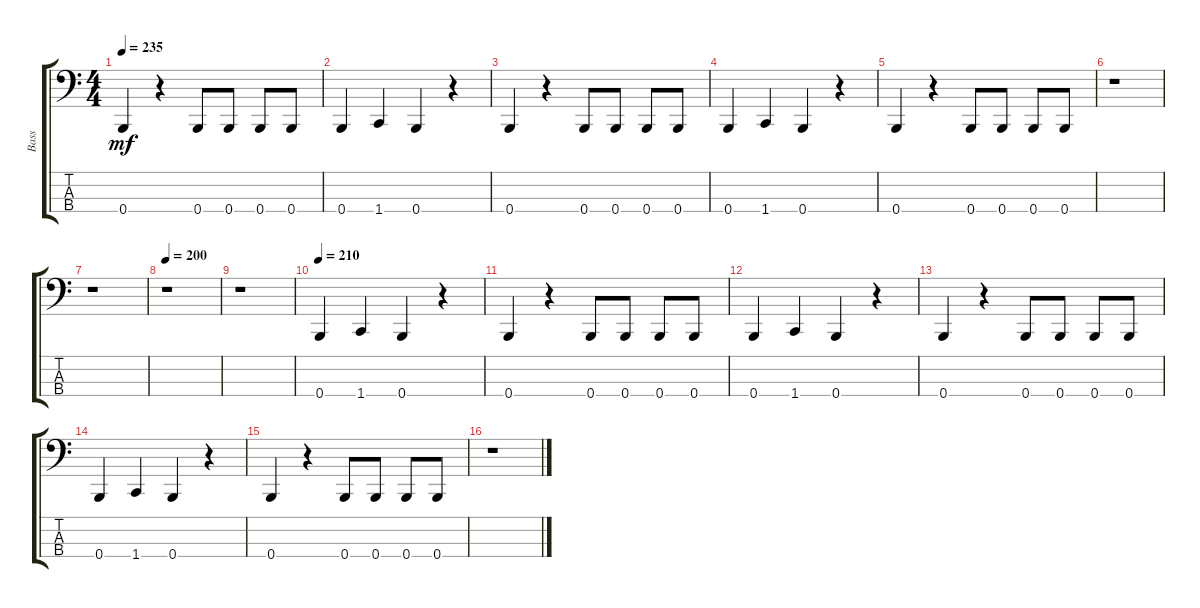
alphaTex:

\track ("Bass" "Bass") {instrument electricbassfinger}
\staff {score tabs}
\tuning (E2 B1 Gb1 B0) {hide}
\ts (4 4)
\tempo 235
\clef f4
\ks c
0.4.4{dy mf} r.4 0.4.8 0.4.8 0.4.8 0.4.8 |
0.4.4 1.4.4 0.4.4 r.4 |
0.4.4 r.4 0.4.8 0.4.8 0.4.8 0.4.8 |
0.4.4 1.4.4 0.4.4 r.4 |
0.4.4 r.4 0.4.8 0.4.8 0.4.8 0.4.8 |
r.1 |
r.1 |
\tempo 200
r.1 |
r.1 |
\tempo 210
0.4.4 1.4.4 0.4.4 r.4 |
0.4.4 r.4 0.4.8 0.4.8 0.4.8 0.4.8 |
0.4.4 1.4.4 0.4.4 r.4 |
0.4.4 r.4 0.4.8 0.4.8 0.4.8 0.4.8 |
0.4.4 1.4.4 0.4.4 r.4 |
0.4.4 r.4 0.4.8 0.4.8 0.4.8 0.4.8 |
r.1
